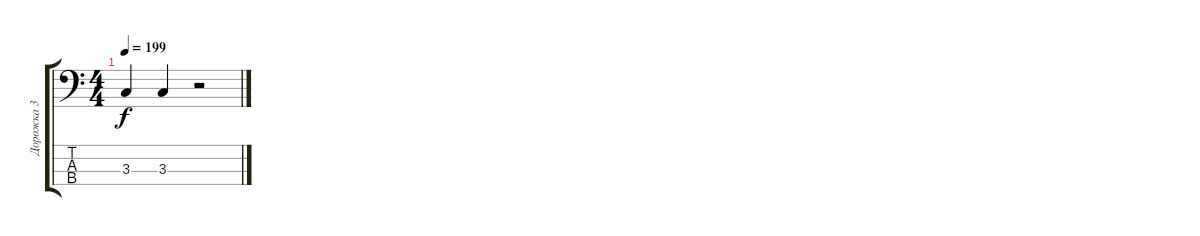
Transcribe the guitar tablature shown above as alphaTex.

\track ("Дорожка 3" "Дорожка 3") {instrument electricbassfinger}
\staff {score tabs}
\tuning (G2 D2 A1 E1) {hide}
\ts (4 4)
\tempo 199
\clef f4
\ks c
3.3.4{dy f} 3.3.4 r.2
